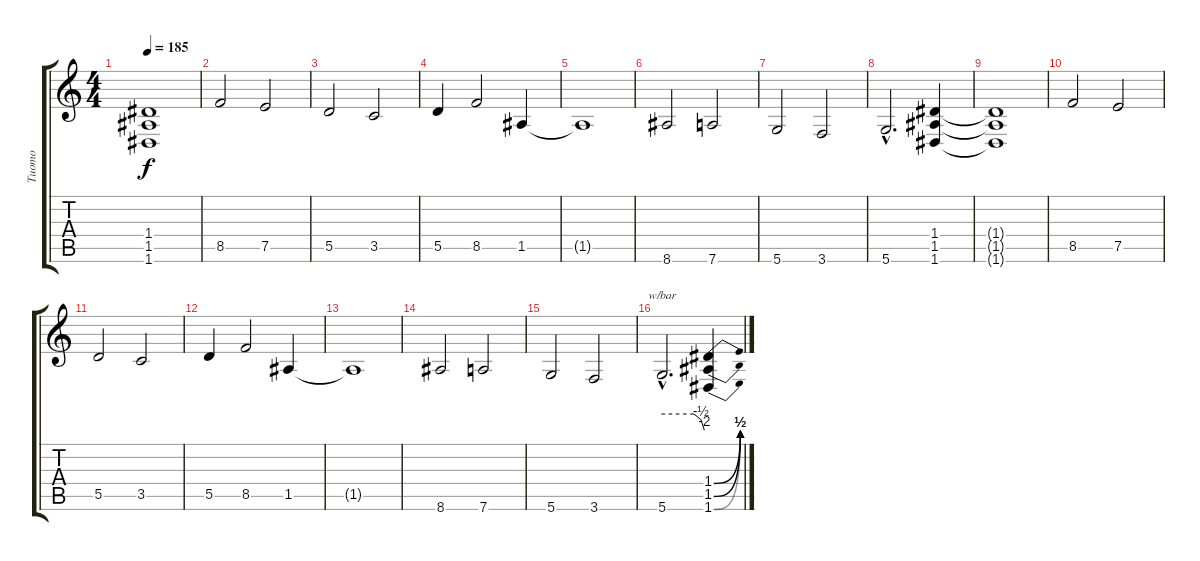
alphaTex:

\track ("Tuomo" "Tuomo") {instrument distortionguitar}
\staff {score tabs}
\tuning (E4 B3 G3 D3 A2 D2) {hide}
\ts (4 4)
\tempo 185
\clef g2
\ks c
(1.4{t} 1.5{t} 1.6{t}).1{dy f} |
8.5.2 7.5.2 |
5.5.2 3.5.2 |
5.5.4 8.5.2 1.5.4 |
1.5{t}.1 |
8.6.2 7.6.2 |
5.6.2 3.6.2 |
5.6{hac}.2{d} (1.4 1.5 1.6).4 |
(1.4{t} 1.5{t} 1.6{t}).1 |
8.5.2 7.5.2 |
5.5.2 3.5.2 |
5.5.4 8.5.2 1.5.4 |
1.5{t}.1 |
8.6.2 7.6.2 |
5.6.2 3.6.2 |
5.6{hac}.2{d tbe (custom default 0 0 45 0 55 -2 60 -8)} (1.4{be (bend 0 0 60 2)} 1.5{be (bend 0 0 60 2)} 1.6{be (bend 0 0 60 2)}).4
